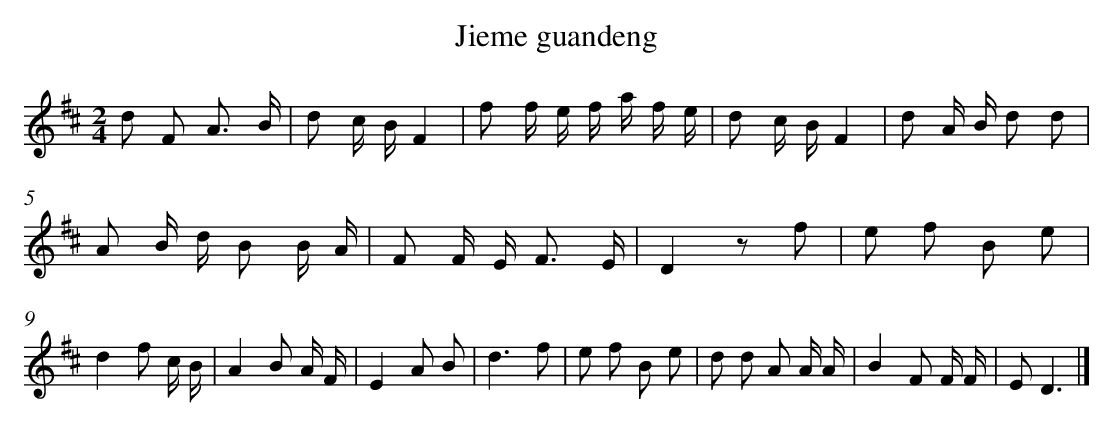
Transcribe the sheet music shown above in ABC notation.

X:1
T: Jieme guandeng
L: 1/8
M: 2/4
K: D
d F A3/ B/ [I:setbarnb 1]|
d c/ B/F2 |
f f/ e/ f/ a/ f/ e/ |
d c/ B/F2 |
d A/ B/ d d |
A B/ d/ B B/ A/ |
F F/ E< F E/ |
D2z f |
e f B e |
d2f c/ B/ |
A2B A/ F/ |
E2A B |
d3f |
e f B e |
d d A A/ A/ |
B2F F/ F/ |
ED3 |]
